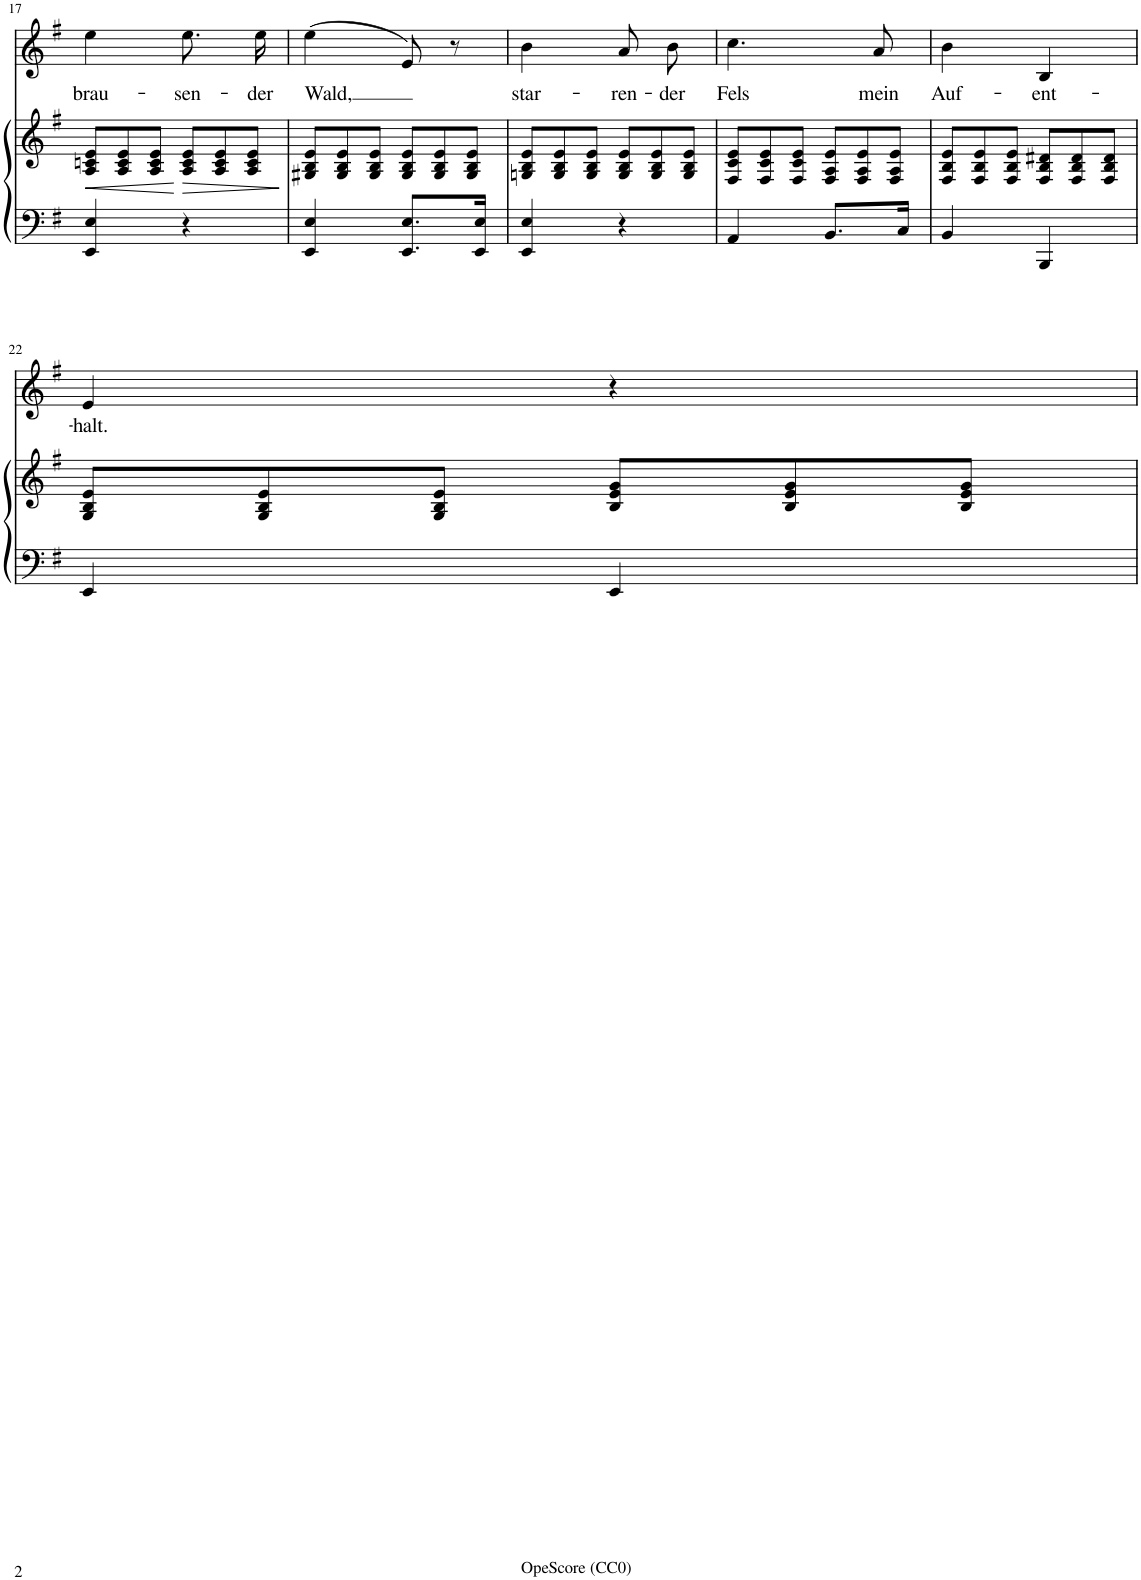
**kern	**kern	**dynam	**kern	**text
*part2	*part2	*part2	*part1	*part1
*staff3	*staff2	*staff2/3	*staff1	*staff1
*I"Piano	*	*	*I"Voice	*
*I'Pno	*	*	*	*
!!LO:PB:g=z
*clefF4	*clefG2	*	*clefG2	*
*k[f#]	*k[f#]	*	*k[f#]	*
*M2/4	*M2/4	*	*M2/4	*
*	*Xbrackettup	*	*	*
=17	=17	=17	=17	=17
!	!	!LO:HP:b	!	!LO:LY:b
4EE/ 4E/	12A/ 12cn/ 12e/L	<	4ee\	brau-
.	12A/ 12c/ 12e/	.	.	.
.	12A/ 12c/ 12e/J	.	.	.
!	!	!LO:HP:n=1:b	!	!LO:LY:b
4r	12A/ 12c/ 12e/L	[ >	8.ee\L	-sen-
.	12A/ 12c/ 12e/	.	.	.
.	12A/ 12c/ 12e/J	.	.	.
!	!	!	!	!LO:LY:b
.	.	.	16ee\Jk	-der
.	.	]	.	.
=18	=18	=18	=18	=18
!	!	!	!	!LO:LY:b
4EE/ 4E/	12G#X/ 12B/ 12e/L	.	(4ee\	Wald,
.	12G#/ 12B/ 12e/	.	.	.
.	12G#/ 12B/ 12e/J	.	.	.
8.EE/ 8.E/L	12G#/ 12B/ 12e/L	.	8e/)	.
.	12G#/ 12B/ 12e/	.	.	.
.	.	.	8r	.
.	12G#/ 12B/ 12e/J	.	.	.
16EE/ 16E/Jk	.	.	.	.
=19	=19	=19	=19	=19
!	!	!	!	!LO:LY:b
4EE/ 4E/	12Gn/ 12B/ 12e/L	.	4b\	star-
.	12G/ 12B/ 12e/	.	.	.
.	12G/ 12B/ 12e/J	.	.	.
!	!	!	!	!LO:LY:b
4r	12G/ 12B/ 12e/L	.	8a/L	-ren-
.	12G/ 12B/ 12e/	.	.	.
!	!	!	!	!LO:LY:b
.	.	.	8b/J	-der
.	12G/ 12B/ 12e/J	.	.	.
=20	=20	=20	=20	=20
!	!	!	!	!LO:LY:b
4AA/	12F#/ 12c/ 12e/L	.	4.cc\	Fels
.	12F#/ 12c/ 12e/	.	.	.
.	12F#/ 12c/ 12e/J	.	.	.
8.BB/L	12F#/ 12A/ 12e/L	.	.	.
.	12F#/ 12A/ 12e/	.	.	.
!	!	!	!	!LO:LY:b
.	.	.	8a/	mein
.	12F#/ 12A/ 12e/J	.	.	.
16C/Jk	.	.	.	.
=21	=21	=21	=21	=21
!	!	!	!	!LO:LY:b
4BB/	12F#/ 12B/ 12e/L	.	4b\	Auf-
.	12F#/ 12B/ 12e/	.	.	.
.	12F#/ 12B/ 12e/J	.	.	.
!	!	!	!	!LO:LY:b
4BBB/	12F#/ 12B/ 12d#X/L	.	4B/	-ent-
.	12F#/ 12B/ 12d#/	.	.	.
.	12F#/ 12B/ 12d#/J	.	.	.
!!LO:LB:g=z
=22	=22	=22	=22	=22
!	!	!	!	!LO:LY:b
4EE/	12G/ 12B/ 12e/L	.	4e/	-halt.
.	12G/ 12B/ 12e/	.	.	.
.	12G/ 12B/ 12e/J	.	.	.
4EE/	12B/ 12e/ 12g/L	.	4r	.
.	12B/ 12e/ 12g/	.	.	.
.	12B/ 12e/ 12g/J	.	.	.
=	=	=	=	=
*-	*-	*-	*-	*-
